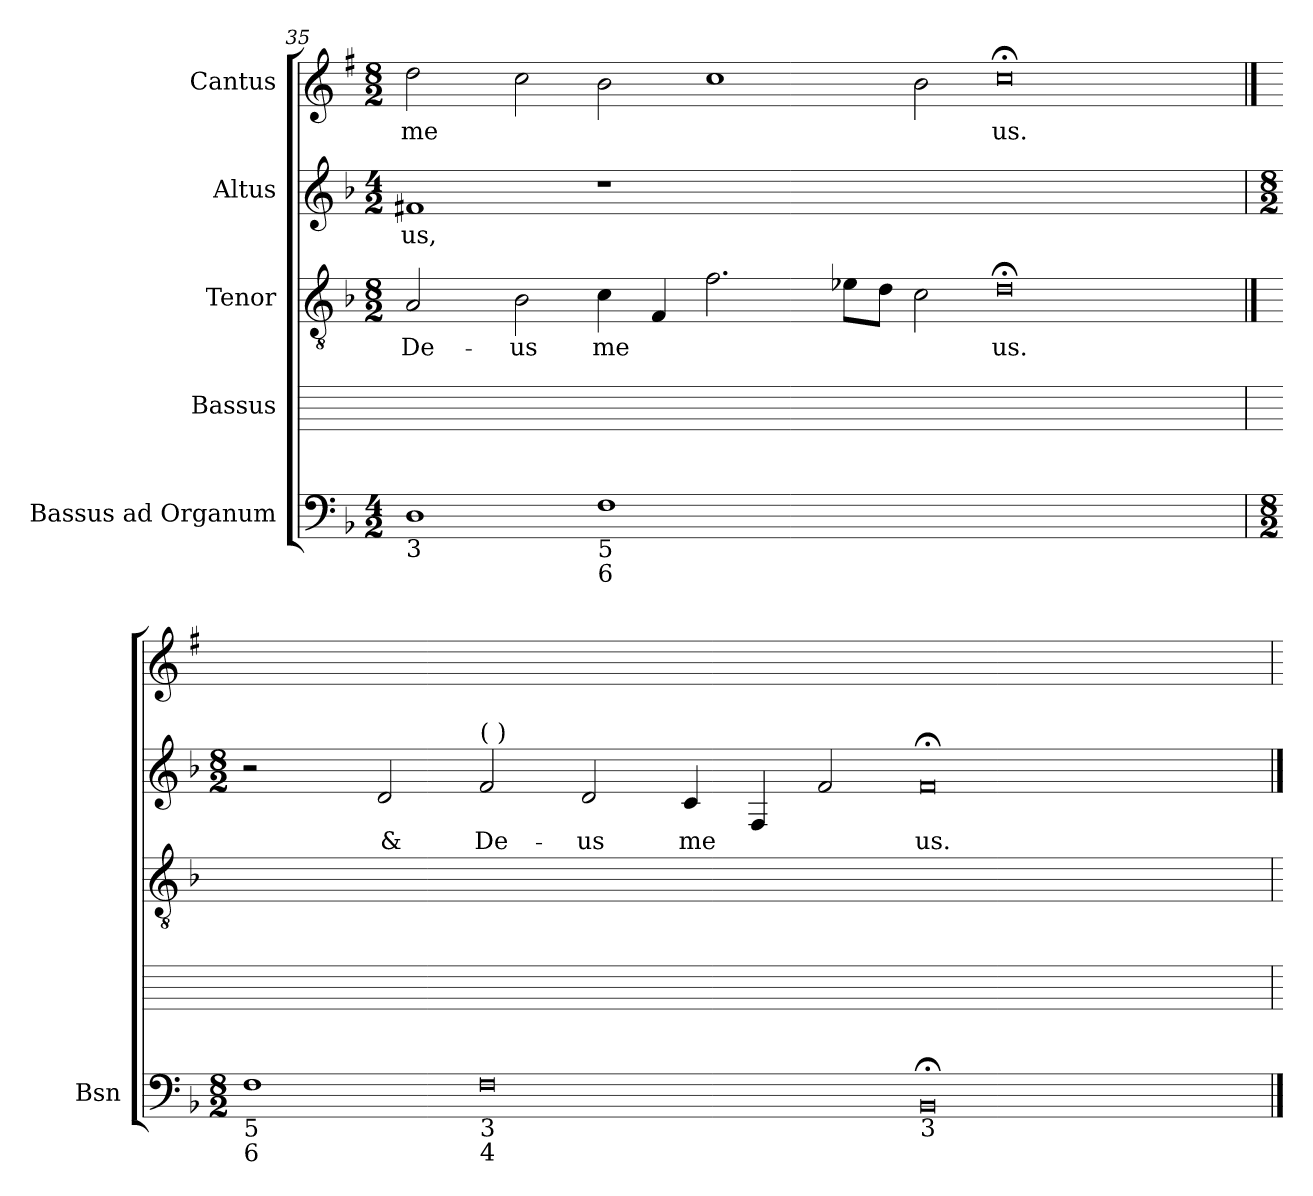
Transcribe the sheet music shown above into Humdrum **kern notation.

**kern	**kern	**kern	**text	**kern	**text	**kern	**text
*part5	*part4	*part3	*part3	*part2	*part2	*part1	*part1
*staff5	*staff4	*staff3	*staff3	*staff2	*staff2	*staff1	*staff1
*I"Bassus ad Organum	*I"Bassus	*I"Tenor	*	*I"Altus	*	*I"Cantus	*
*I'Bsn	*	*	*	*	*	*	*
*clefF4	*	*clefGv2	*	*clefG2	*	*clefG2	*
*	*	*	*	*	*	*ITrd1c2	*
*k[b-]	*	*k[b-]	*	*k[b-]	*	*k[b-]	*
*F:	*	*F:	*	*F:	*	*F:	*
*M4/2	*	*M8/2	*	*M4/2	*	*M8/2	*
=35	=35	=35	=35	=35	=35	=35	=35
!LO:TX:b:t=3	!	!	!	!	!	!	!
!	!	!	!LO:LY:b	!	!LO:LY:b	!	!LO:LY:b
1D	4ryy	2A	De-	1f#X	us,	2cc	me
.	00ryy	.	.	.	.	.	.
!	!	!	!LO:LY:b	!	!	!	!
.	.	2B-	-us	.	.	2b-	.
!LO:TX:b:t=5	!	!	!	!	!	!	!
!LO:TX:b:t=6	!	!	!	!	!	!	!
!	!	!	!LO:LY:b	!	!	!	!
1F	.	4c	me	1r	.	2a	.
.	.	4F	.	.	.	.	.
.	.	2.f	.	.	.	1b-	.
0.ryy	.	.	.	0.ryy	.	.	.
.	.	8e-XL	.	.	.	.	.
.	.	8dJ	.	.	.	.	.
.	.	2c	.	.	.	2a	.
!	!	!	!LO:LY:b	!	!	!	!LO:LY:b
.	.	0d;<	us.	.	.	0b-;<	us.
.	2.ryy	.	.	.	.	.	.
=	=	==	==	=	==	==	==
*M8/2	*	*	*	*M8/2	*	*	*
!LO:TX:b:t=5	!	!	!	!	!	!	!
!LO:TX:b:t=6	!	!	!	!	!	!	!
1F	4ryy	00ryy	.	2r	.	00ryy	.
.	00ryy	.	.	.	.	.	.
!	!	!	!	!	!LO:LY:b	!	!
.	.	.	.	2d	&	.	.
!	!	!	!	!LO:TX:a:t=(  )	!	!	!
!LO:TX:b:t=3	!	!	!	!	!	!	!
!LO:TX:b:t=4	!	!	!	!	!	!	!
!	!	!	!	!	!LO:LY:b	!	!
0F	.	.	.	2f	De-	.	.
!	!	!	!	!	!LO:LY:b	!	!
.	.	.	.	2d	-us	.	.
!	!	!	!	!	!LO:LY:b	!	!
.	.	.	.	4c	me	.	.
.	.	.	.	4F	.	.	.
.	.	.	.	2f	.	.	.
!LO:TX:b:t=3	!	!	!	!	!	!	!
!	!	!	!	!	!LO:LY:b	!	!
0BB-;<	.	.	.	0f;<	us.	.	.
.	.	1ryy	.	.	.	1ryy	.
.	2.ryy	.	.	.	.	.	.
==	=	=	=	==	=	=	=
*-	*-	*-	*-	*-	*-	*-	*-
